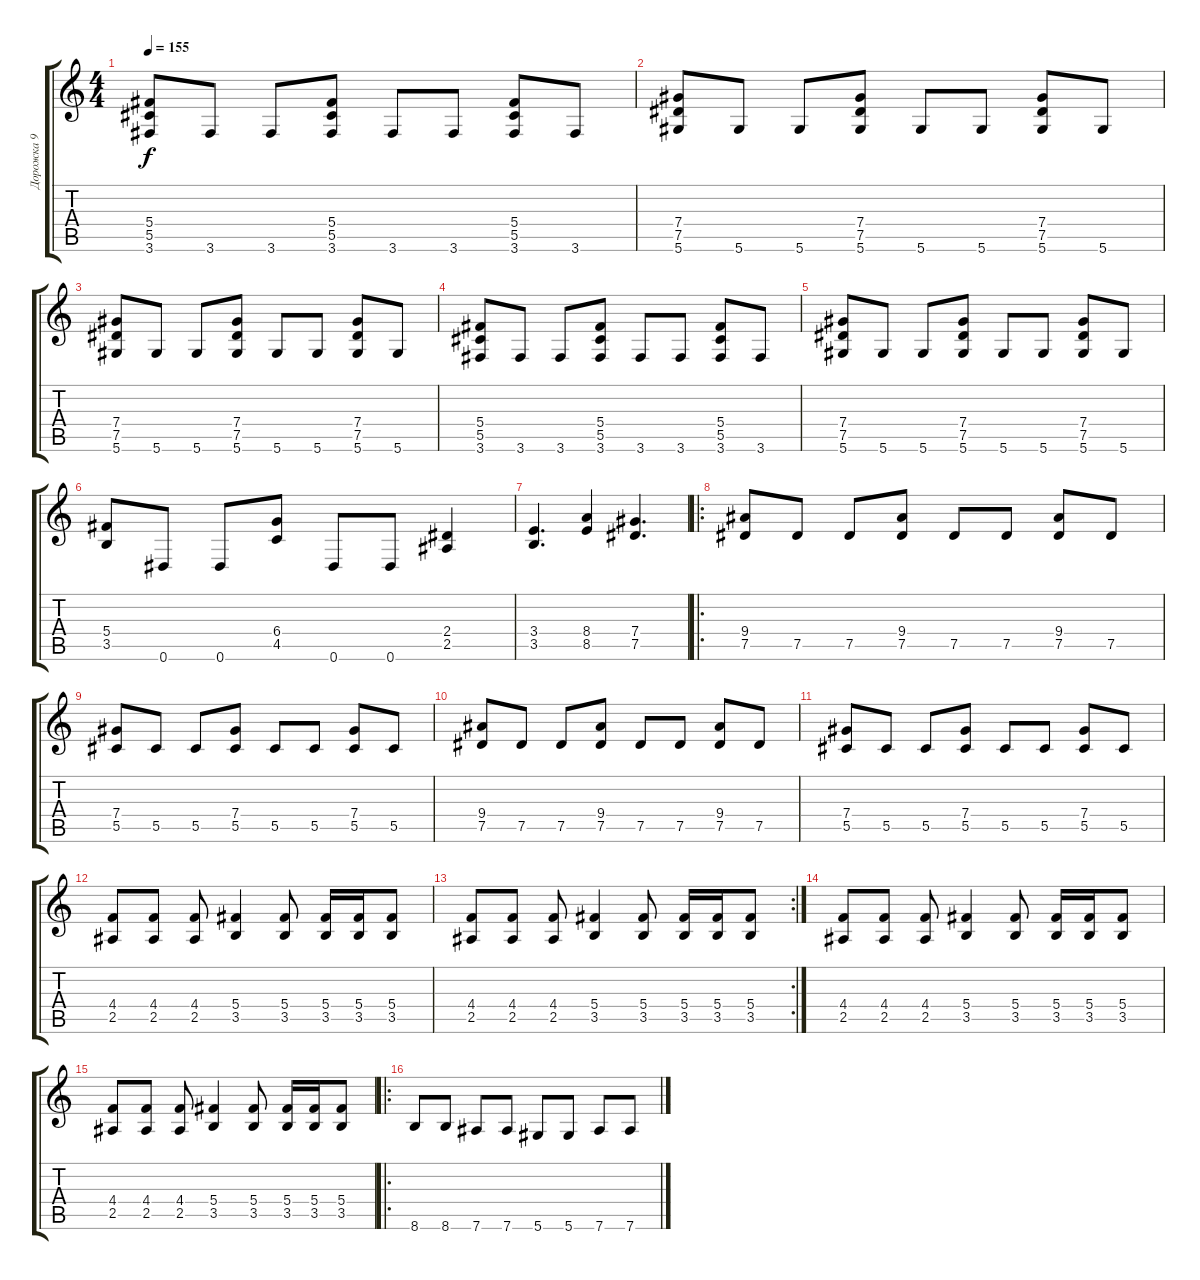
\track ("Дорожка 9" "Дорожка 9") {instrument distortionguitar}
\staff {score tabs}
\tuning (Eb4 Bb3 Gb3 Db3 Ab2 Eb2) {hide}
\ts (4 4)
\tempo 155
\clef g2
\ks c
(5.4 5.5 3.6).8{dy f} 3.6.8 3.6.8 (5.4 5.5 3.6).8 3.6.8 3.6.8 (5.4 5.5 3.6).8 3.6.8 |
(7.4 7.5 5.6).8 5.6.8 5.6.8 (7.4 7.5 5.6).8 5.6.8 5.6.8 (7.4 7.5 5.6).8 5.6.8 |
(7.4 7.5 5.6).8 5.6.8 5.6.8 (7.4 7.5 5.6).8 5.6.8 5.6.8 (7.4 7.5 5.6).8 5.6.8 |
(5.4 5.5 3.6).8 3.6.8 3.6.8 (5.4 5.5 3.6).8 3.6.8 3.6.8 (5.4 5.5 3.6).8 3.6.8 |
(7.4 7.5 5.6).8 5.6.8 5.6.8 (7.4 7.5 5.6).8 5.6.8 5.6.8 (7.4 7.5 5.6).8 5.6.8 |
(5.4 3.5).8 0.6.8 0.6.8 (6.4 4.5).8 0.6.8 0.6.8 (2.4 2.5).4 |
(3.4 3.5).4{d} (8.4 8.5).4 (7.4 7.5).4{d} |
\ro
(9.4 7.5).8 7.5.8 7.5.8 (9.4 7.5).8 7.5.8 7.5.8 (9.4 7.5).8 7.5.8 |
(7.4 5.5).8 5.5.8 5.5.8 (7.4 5.5).8 5.5.8 5.5.8 (7.4 5.5).8 5.5.8 |
(9.4 7.5).8 7.5.8 7.5.8 (9.4 7.5).8 7.5.8 7.5.8 (9.4 7.5).8 7.5.8 |
(7.4 5.5).8 5.5.8 5.5.8 (7.4 5.5).8 5.5.8 5.5.8 (7.4 5.5).8 5.5.8 |
(4.4 2.5).8 (4.4 2.5).8 (4.4 2.5).8 (5.4 3.5).4 (5.4 3.5).8 (5.4 3.5).16 (5.4 3.5).16 (5.4 3.5).8 |
\rc 2
(4.4 2.5).8 (4.4 2.5).8 (4.4 2.5).8 (5.4 3.5).4 (5.4 3.5).8 (5.4 3.5).16 (5.4 3.5).16 (5.4 3.5).8 |
(4.4 2.5).8 (4.4 2.5).8 (4.4 2.5).8 (5.4 3.5).4 (5.4 3.5).8 (5.4 3.5).16 (5.4 3.5).16 (5.4 3.5).8 |
(4.4 2.5).8 (4.4 2.5).8 (4.4 2.5).8 (5.4 3.5).4 (5.4 3.5).8 (5.4 3.5).16 (5.4 3.5).16 (5.4 3.5).8 |
\ro
8.6.8 8.6.8 7.6.8 7.6.8 5.6.8 5.6.8 7.6.8 7.6.8
